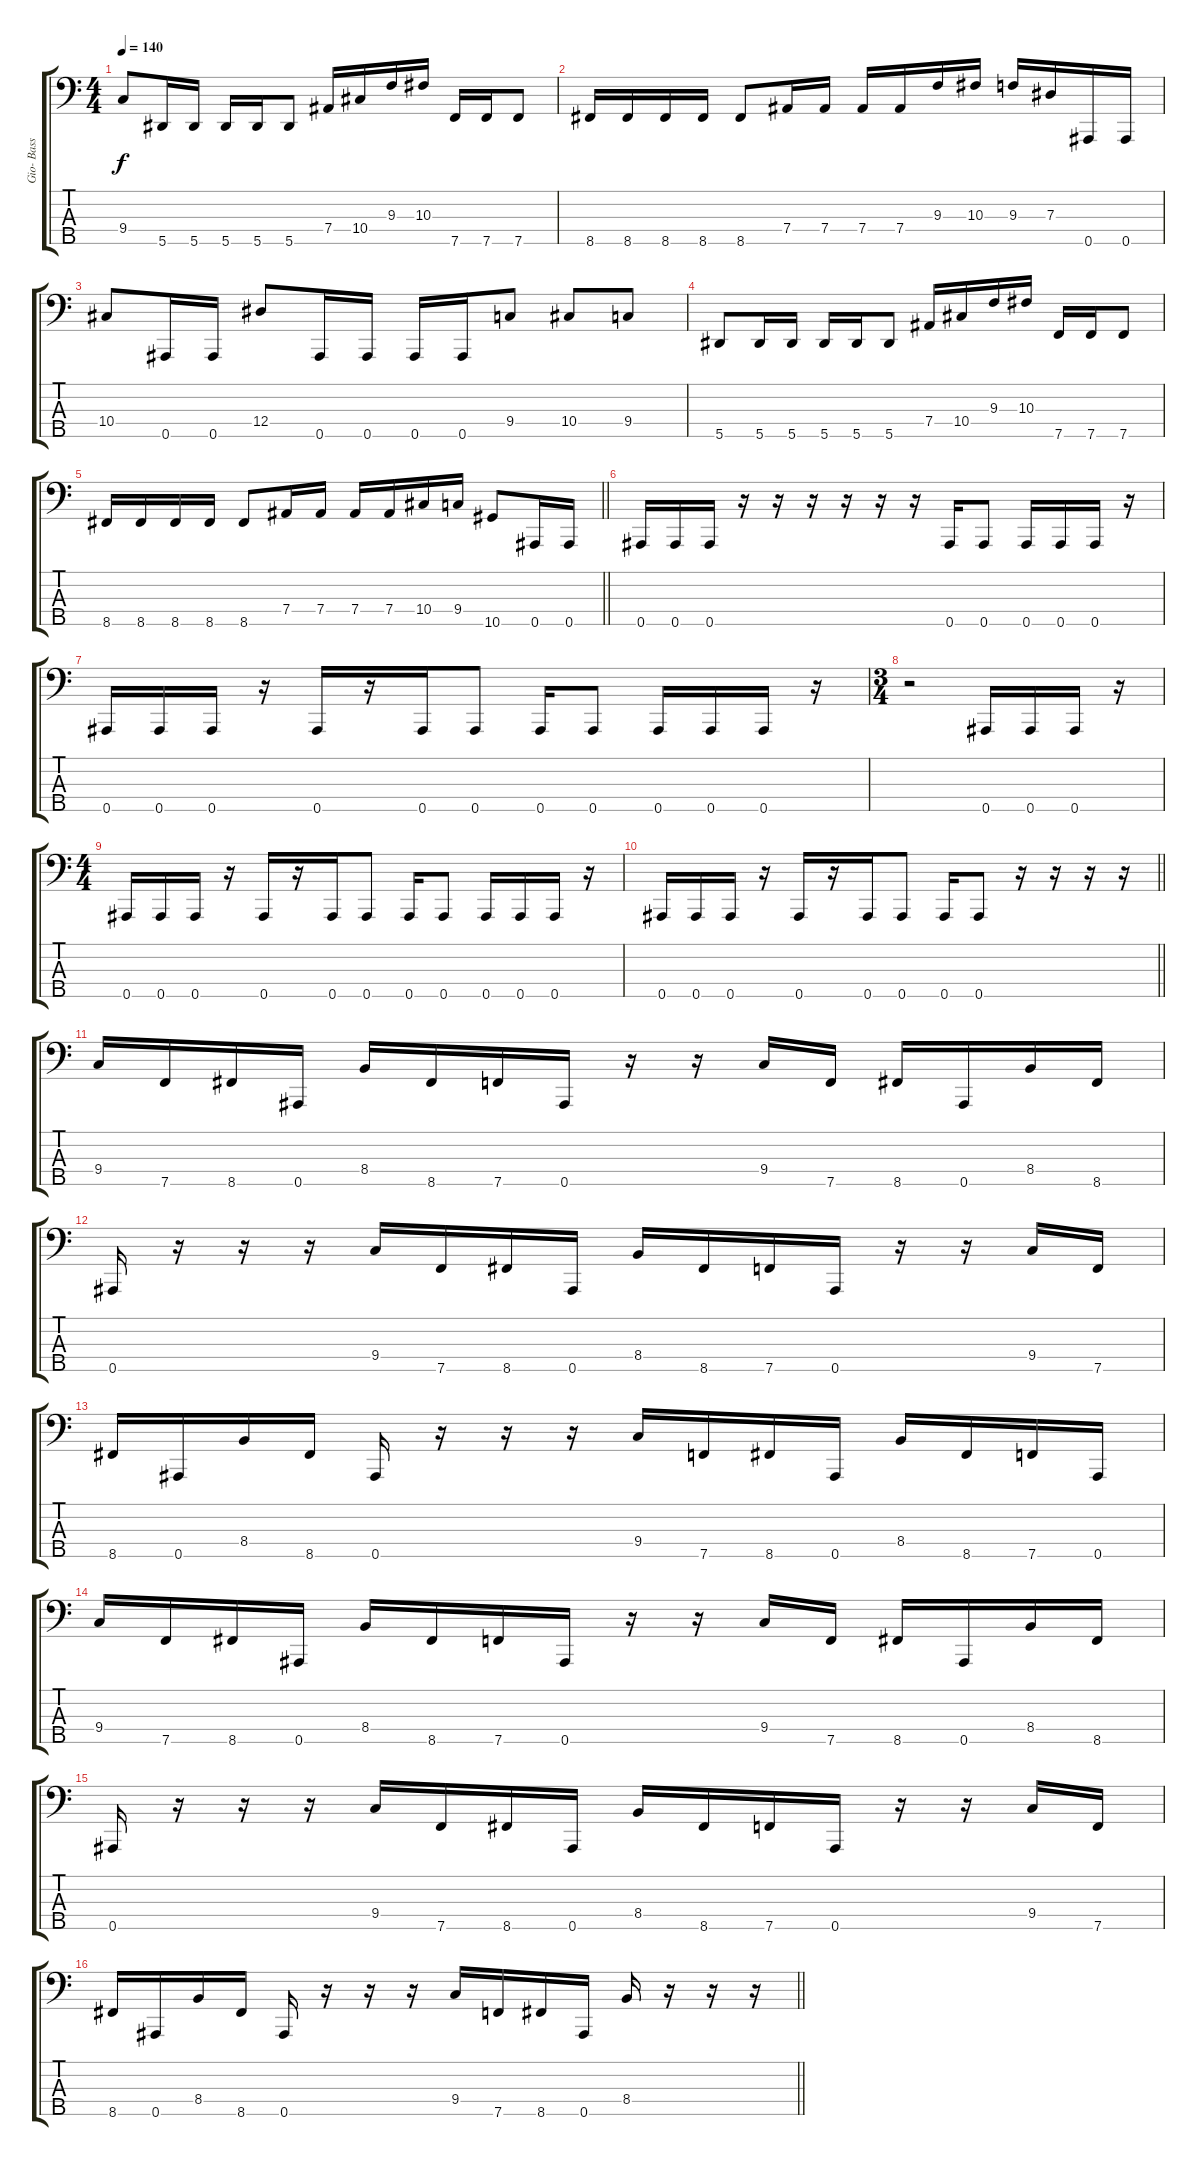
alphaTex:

\track ("Gio- Bass" "Gio- Bass") {instrument electricbassfinger}
\staff {score tabs}
\tuning (Gb2 Db2 Ab1 Eb1 Bb0) {hide}
\ts (4 4)
\tempo 140
\clef f4
\ks c
9.4.8{dy f} 5.5.16 5.5.16 5.5.16 5.5.16 5.5.8 7.4.16 10.4.16 9.3.16 10.3.16 7.5.16 7.5.16 7.5.8 |
8.5.16 8.5.16 8.5.16 8.5.16 8.5.8 7.4.16 7.4.16 7.4.16 7.4.16 9.3.16 10.3.16 9.3.16 7.3.16 0.5.16 0.5.16 |
10.4.8 0.5.16 0.5.16 12.4.8 0.5.16 0.5.16 0.5.16 0.5.16 9.4.8 10.4.8 9.4.8 |
5.5.8 5.5.16 5.5.16 5.5.16 5.5.16 5.5.8 7.4.16 10.4.16 9.3.16 10.3.16 7.5.16 7.5.16 7.5.8 |
\barLineRight lightlight
8.5.16 8.5.16 8.5.16 8.5.16 8.5.8 7.4.16 7.4.16 7.4.16 7.4.16 10.4.16 9.4.16 10.5.8 0.5.16 0.5.16 |
\section ("" "")
0.5.16 0.5.16 0.5.16 r.16 r.16 r.16 r.16 r.16 r.16 0.5.16 0.5.8 0.5.16 0.5.16 0.5.16 r.16 |
0.5.16 0.5.16 0.5.16 r.16 0.5.16 r.16 0.5.16 0.5.8 0.5.16 0.5.8 0.5.16 0.5.16 0.5.16 r.16 |
\ts (3 4)
r.2 0.5.16 0.5.16 0.5.16 r.16 |
\ts (4 4)
0.5.16 0.5.16 0.5.16 r.16 0.5.16 r.16 0.5.16 0.5.8 0.5.16 0.5.8 0.5.16 0.5.16 0.5.16 r.16 |
\barLineRight lightlight
0.5.16 0.5.16 0.5.16 r.16 0.5.16 r.16 0.5.16 0.5.8 0.5.16 0.5.8 r.16 r.16 r.16 r.16 |
\section ("" "")
9.4.16 7.5.16 8.5.16 0.5.16 8.4.16 8.5.16 7.5.16 0.5.16 r.16 r.16 9.4.16 7.5.16 8.5.16 0.5.16 8.4.16 8.5.16 |
0.5.16 r.16 r.16 r.16 9.4.16 7.5.16 8.5.16 0.5.16 8.4.16 8.5.16 7.5.16 0.5.16 r.16 r.16 9.4.16 7.5.16 |
8.5.16 0.5.16 8.4.16 8.5.16 0.5.16 r.16 r.16 r.16 9.4.16 7.5.16 8.5.16 0.5.16 8.4.16 8.5.16 7.5.16 0.5.16 |
9.4.16 7.5.16 8.5.16 0.5.16 8.4.16 8.5.16 7.5.16 0.5.16 r.16 r.16 9.4.16 7.5.16 8.5.16 0.5.16 8.4.16 8.5.16 |
0.5.16 r.16 r.16 r.16 9.4.16 7.5.16 8.5.16 0.5.16 8.4.16 8.5.16 7.5.16 0.5.16 r.16 r.16 9.4.16 7.5.16 |
\barLineRight lightlight
8.5.16 0.5.16 8.4.16 8.5.16 0.5.16 r.16 r.16 r.16 9.4.16 7.5.16 8.5.16 0.5.16 8.4.16 r.16 r.16 r.16
